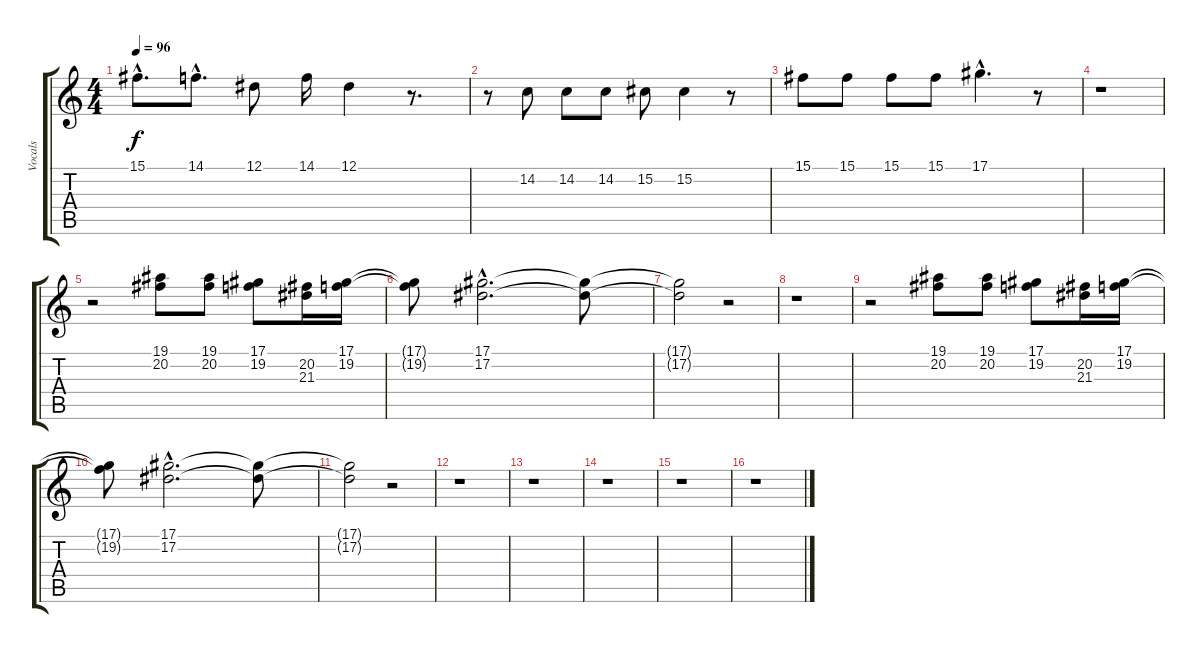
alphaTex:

\track ("Vocals" "Vocals") {instrument flute}
\staff {score tabs}
\tuning (Eb4 Bb3 Gb3 Db3 Ab2 Eb2) {hide}
\ts (4 4)
\tempo 96
\clef g2
\ks c
15.1{hac}.8{d dy f} 14.1{hac}.8{d} 12.1.8 14.1.16 12.1.4 r.8{d} |
r.8 14.2.8 14.2.8 14.2.8 15.2.8 15.2.4 r.8 |
15.1.8 15.1.8 15.1.8 15.1.8 17.1{hac}.4{d} r.8 |
r.1 |
r.2 (19.1 20.2).8 (19.1 20.2).8 (17.1 19.2).8 (20.2 21.3).16 (17.1 19.2).16 |
(17.1{t} 19.2{t}).8 (17.1{hac} 17.2{hac}).2{d} (17.1{t} 17.2{t}).8 |
(17.1{t} 17.2{t}).2 r.2 |
r.1 |
r.2 (19.1 20.2).8 (19.1 20.2).8 (17.1 19.2).8 (20.2 21.3).16 (17.1 19.2).16 |
(17.1{t} 19.2{t}).8 (17.1{hac} 17.2{hac}).2{d} (17.1{t} 17.2{t}).8 |
(17.1{t} 17.2{t}).2 r.2 |
r.1 |
r.1 |
r.1 |
r.1 |
r.1
